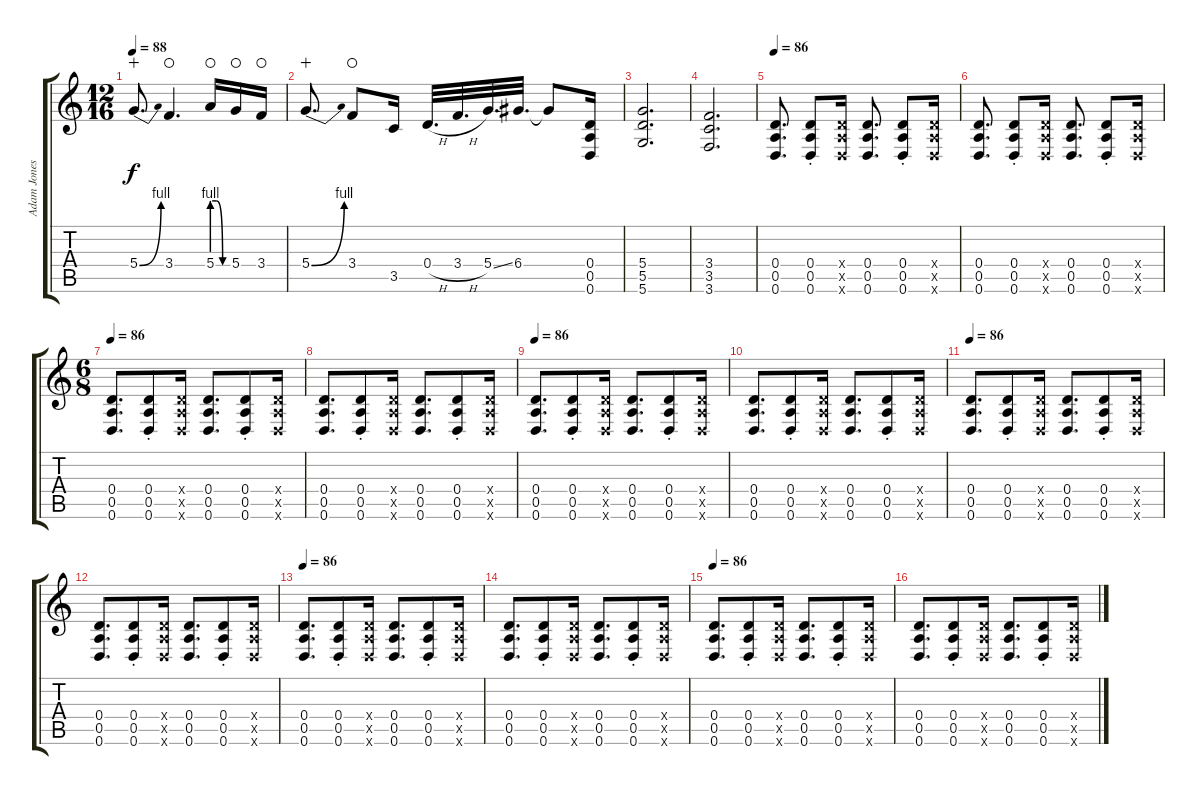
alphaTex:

\track ("Adam Jones " "Adam Jones") {instrument distortionguitar}
\staff {score tabs}
\tuning (E4 B3 G3 D3 A2 D2) {hide}
\ts (12 16)
\tempo 88
\clef g2
\ks c
5.4{be (bend 0 0 60 4)}.8{d dy f wahc} 3.4.4{d waho} 5.4{be (custom 0 4 15 4 40 0 60 0)}.16{waho} 5.4.16{waho} 3.4.16{waho} |
5.4{be (bend 0 0 60 4)}.8{d wahc} 3.4.8{waho} 3.5.16 0.4{h}.32{d} 3.4{h}.32{d} 5.4{ss}.32{d} 6.4.32{d} 6.4{t}.8 (0.4 0.5 0.6).16 |
(5.4 5.5 5.6).2{d} |
(3.4 3.5 3.6).2{d} |
\tempo 86
(0.4 0.5 0.6).8{d instrument distortionguitar} (0.4{st} 0.5 0.6).8 (0.4{x} 0.5{x} 0.6{x}).16 (0.4 0.5 0.6).8{d} (0.4 0.5 0.6{st}).8 (0.4{x} 0.5{x} 0.6{x}).16 |
(0.4 0.5 0.6).8{d} (0.4{st} 0.5 0.6).8 (0.4{x} 0.5{x} 0.6{x}).16 (0.4 0.5 0.6).8{d} (0.4{st} 0.5 0.6).8 (0.4{x} 0.5{x} 0.6{x}).16 |
\ts (6 8)
\tempo 86
(0.4 0.5 0.6).8{d instrument distortionguitar} (0.4{st} 0.5 0.6).8 (0.4{x} 0.5{x} 0.6{x}).16 (0.4 0.5 0.6).8{d} (0.4 0.5 0.6{st}).8 (0.4{x} 0.5{x} 0.6{x}).16 |
(0.4 0.5 0.6).8{d} (0.4{st} 0.5 0.6).8 (0.4{x} 0.5{x} 0.6{x}).16 (0.4 0.5 0.6).8{d} (0.4{st} 0.5 0.6).8 (0.4{x} 0.5{x} 0.6{x}).16 |
\tempo 86
(0.4 0.5 0.6).8{d instrument distortionguitar} (0.4{st} 0.5 0.6).8 (0.4{x} 0.5{x} 0.6{x}).16 (0.4 0.5 0.6).8{d} (0.4 0.5 0.6{st}).8 (0.4{x} 0.5{x} 0.6{x}).16 |
(0.4 0.5 0.6).8{d} (0.4{st} 0.5 0.6).8 (0.4{x} 0.5{x} 0.6{x}).16 (0.4 0.5 0.6).8{d} (0.4{st} 0.5 0.6).8 (0.4{x} 0.5{x} 0.6{x}).16 |
\tempo 86
(0.4 0.5 0.6).8{d instrument distortionguitar} (0.4{st} 0.5 0.6).8 (0.4{x} 0.5{x} 0.6{x}).16 (0.4 0.5 0.6).8{d} (0.4 0.5 0.6{st}).8 (0.4{x} 0.5{x} 0.6{x}).16 |
(0.4 0.5 0.6).8{d} (0.4{st} 0.5 0.6).8 (0.4{x} 0.5{x} 0.6{x}).16 (0.4 0.5 0.6).8{d} (0.4{st} 0.5 0.6).8 (0.4{x} 0.5{x} 0.6{x}).16 |
\tempo 86
(0.4 0.5 0.6).8{d instrument distortionguitar} (0.4{st} 0.5 0.6).8 (0.4{x} 0.5{x} 0.6{x}).16 (0.4 0.5 0.6).8{d} (0.4 0.5 0.6{st}).8 (0.4{x} 0.5{x} 0.6{x}).16 |
(0.4 0.5 0.6).8{d} (0.4{st} 0.5 0.6).8 (0.4{x} 0.5{x} 0.6{x}).16 (0.4 0.5 0.6).8{d} (0.4{st} 0.5 0.6).8 (0.4{x} 0.5{x} 0.6{x}).16 |
\tempo 86
(0.4 0.5 0.6).8{d instrument distortionguitar} (0.4{st} 0.5 0.6).8 (0.4{x} 0.5{x} 0.6{x}).16 (0.4 0.5 0.6).8{d} (0.4 0.5 0.6{st}).8 (0.4{x} 0.5{x} 0.6{x}).16 |
(0.4 0.5 0.6).8{d} (0.4{st} 0.5 0.6).8 (0.4{x} 0.5{x} 0.6{x}).16 (0.4 0.5 0.6).8{d} (0.4{st} 0.5 0.6).8 (0.4{x} 0.5{x} 0.6{x}).16
